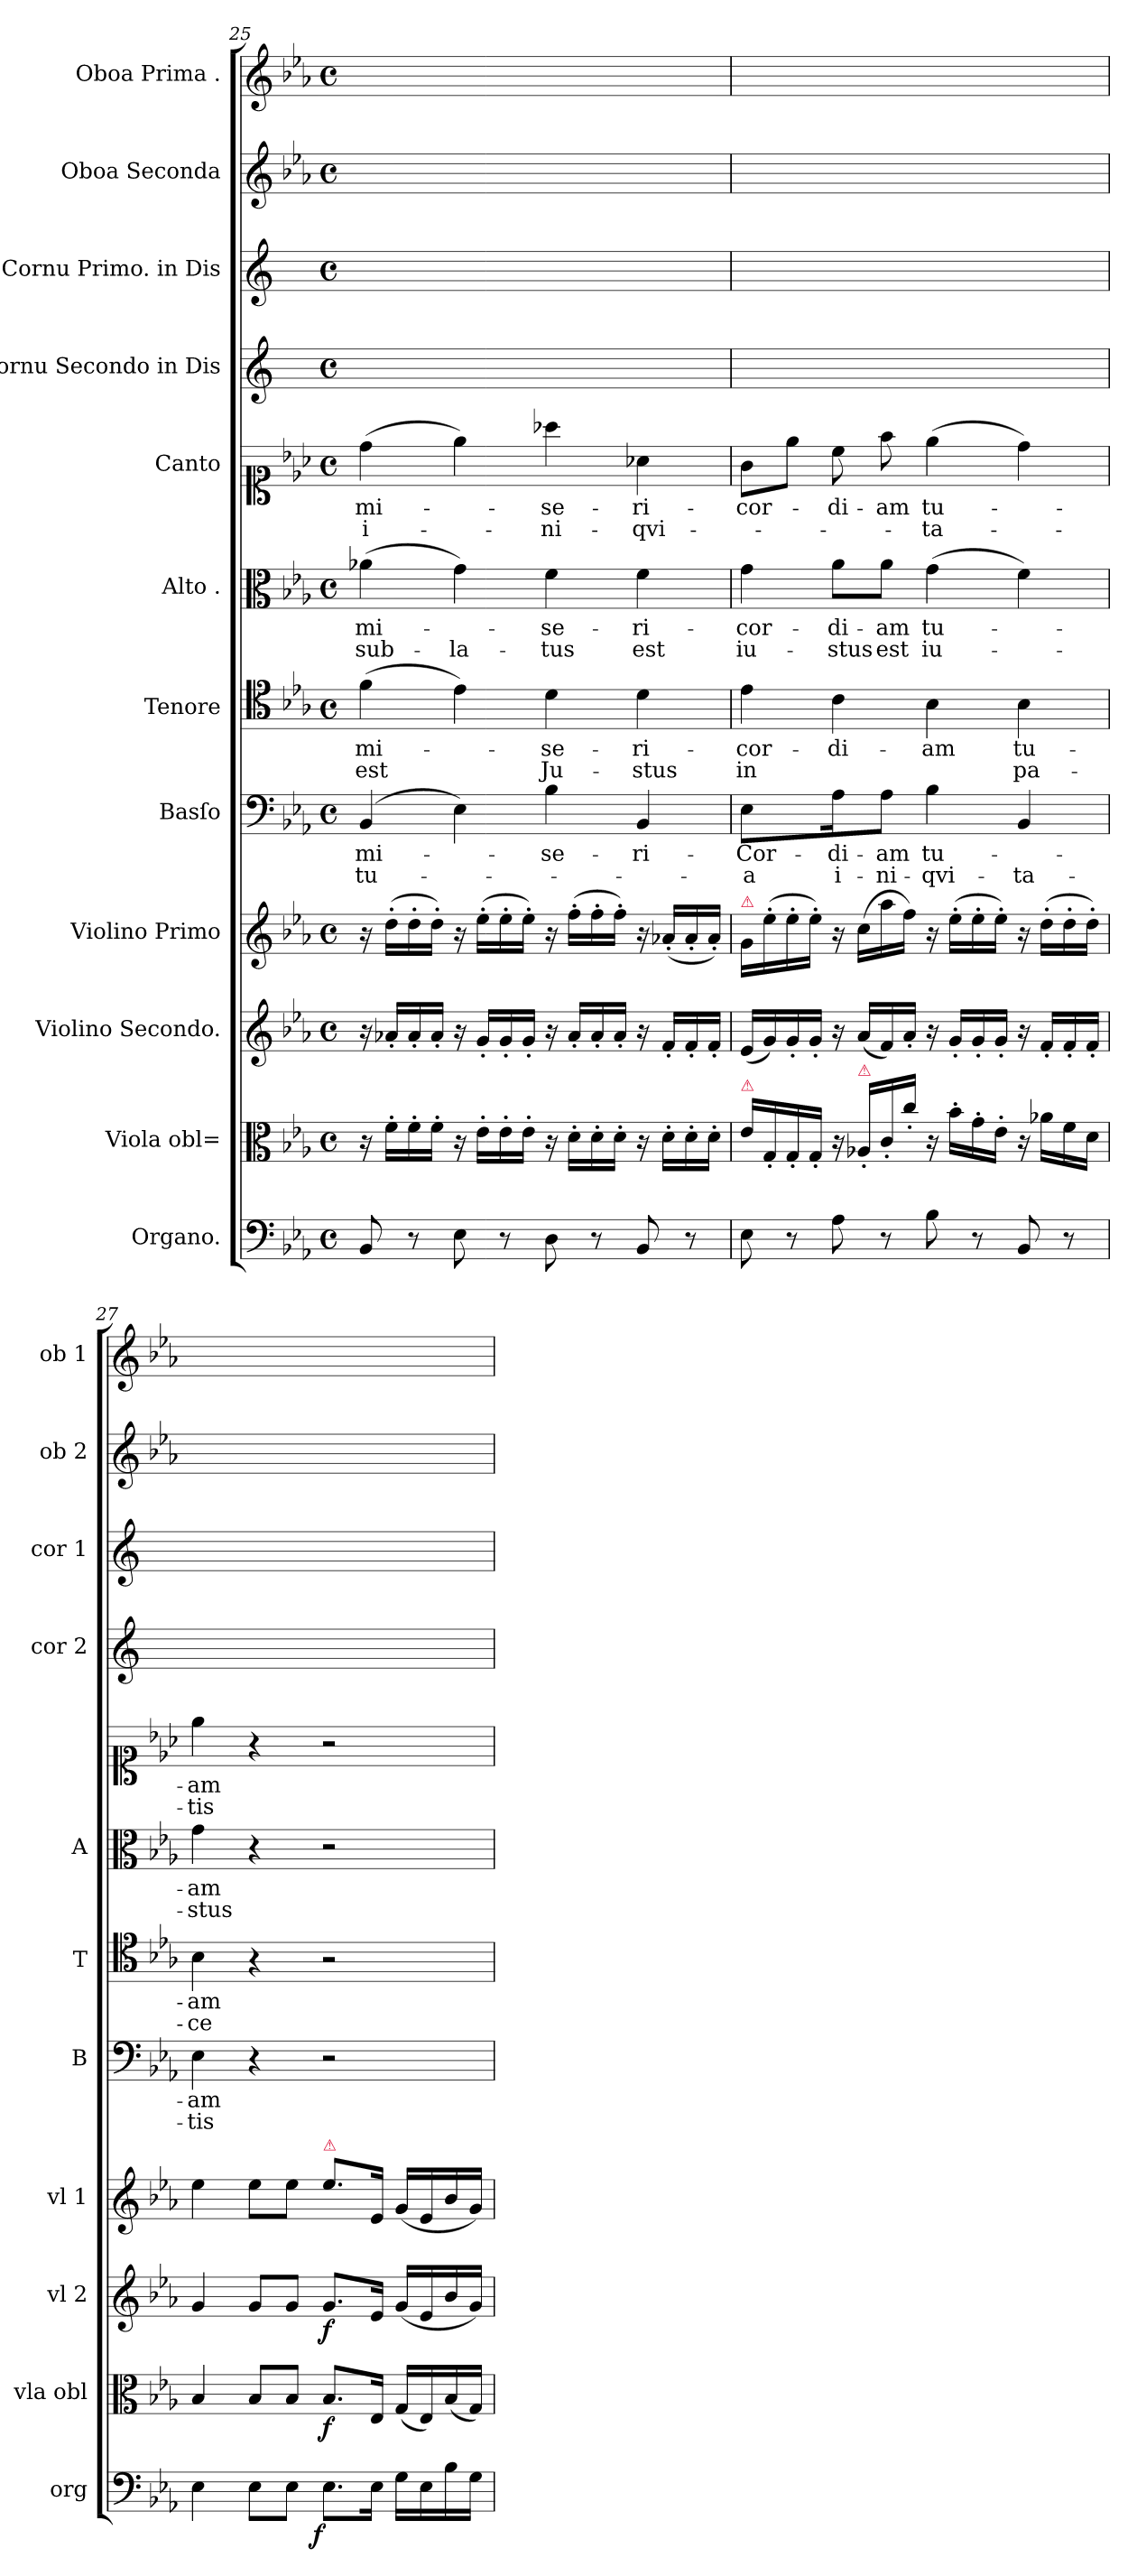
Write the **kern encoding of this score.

**kern	**dynam	**kern	**dynam	**kern	**dynam	**kern	**dynam	**kern	**text	**text	**kern	**text	**text	**kern	**text	**text	**kern	**text	**text	**kern	**kern	**kern	**kern
*part12	*part12	*part11	*part11	*part10	*part10	*part9	*part9	*part8	*part8	*part8	*part7	*part7	*part7	*part6	*part6	*part6	*part5	*part5	*part5	*part4	*part3	*part2	*part1
*staff12	*staff12	*staff11	*staff11	*staff10	*staff10	*staff9	*staff9	*staff8	*staff8	*staff8	*staff7	*staff7	*staff7	*staff6	*staff6	*staff6	*staff5	*staff5	*staff5	*staff4	*staff3	*staff2	*staff1
*I"Organo.	*	*I"Viola obl=	*	*I"Violino Secondo.	*	*I"Violino Primo	*	*I"Basſo	*	*	*I"Tenore	*	*	*I"Alto .	*	*	*I"Canto	*	*	*I"Cornu Secondo in Dis	*I"Cornu Primo. in Dis	*I"Oboa Seconda	*I"Oboa Prima .
*I'org	*	*I'vla obl	*	*I'vl 2	*	*I'vl 1	*	*I'B	*	*	*I'T	*	*	*I'A	*	*	*	*	*	*I'cor 2	*I'cor 1	*I'ob 2	*I'ob 1
*clefF4	*	*clefC3	*	*clefG2	*	*clefG2	*	*clefF4	*	*	*clefC4	*	*	*clefC3	*	*	*clefC1	*	*	*clefG2	*clefG2	*clefG2	*clefG2
*	*	*	*	*	*	*	*	*	*	*	*	*	*	*	*	*	*	*	*	*ITrd5c9	*ITrd5c9	*	*
*k[b-e-a-]	*	*k[b-e-a-]	*	*k[b-e-a-]	*	*k[b-e-a-]	*	*k[b-e-a-]	*	*	*k[b-e-a-]	*	*	*k[b-e-a-]	*	*	*k[b-e-a-]	*	*	*k[b-e-a-]	*k[b-e-a-]	*k[b-e-a-]	*k[b-e-a-]
*E-:	*	*E-:	*	*E-:	*	*E-:	*	*E-:	*	*	*E-:	*	*	*E-:	*	*	*E-:	*	*	*E-:	*E-:	*E-:	*E-:
*M4/4	*	*M4/4	*	*M4/4	*	*M4/4	*	*M4/4	*	*	*M4/4	*	*	*M4/4	*	*	*M4/4	*	*	*M4/4	*M4/4	*M4/4	*M4/4
*met(c)	*	*met(c)	*	*met(c)	*	*met(c)	*	*met(c)	*	*	*met(c)	*	*	*met(c)	*	*	*met(c)	*	*	*met(c)	*met(c)	*met(c)	*met(c)
=25	=25	=25	=25	=25	=25	=25	=25	=25	=25	=25	=25	=25	=25	=25	=25	=25	=25	=25	=25	=25	=25	=25	=25
8BB-/	.	16r	.	16r	.	16r	.	(4BB-/	mi-	tu-	(4f\	mi-	est	(4a-X\	mi-	sub-	(4dd\	mi-	i-	1ryy	1ryy	1ryy	1ryy
.	.	16f'\LL	.	16a-X'/LL	.	(16dd'\LL	.	.	.	.	.	.	.	.	.	.	.	.	.	.	.	.	.
8r	.	16f'\	.	16a-'/	.	16dd'\	.	.	.	.	.	.	.	.	.	.	.	.	.	.	.	.	.
.	.	16f'\JJ	.	16a-'/JJ	.	16dd'\JJ)	.	.	.	.	.	.	.	.	.	.	.	.	.	.	.	.	.
8E-\	.	16r	.	16r	.	16r	.	4E-\)	.	.	4e-\)	.	.	4g\)	.	la-	4ee-\)	.	.	.	.	.	.
.	.	16e-'\LL	.	16g'/LL	.	(16ee-'\LL	.	.	.	.	.	.	.	.	.	.	.	.	.	.	.	.	.
8r	.	16e-'\	.	16g'/	.	16ee-'\	.	.	.	.	.	.	.	.	.	.	.	.	.	.	.	.	.
.	.	16e-'\JJ	.	16g'/JJ	.	16ee-'\JJ)	.	.	.	.	.	.	.	.	.	.	.	.	.	.	.	.	.
8D\	.	16r	.	16r	.	16r	.	4B-\	-se-	.	4d\	-se-	Ju-	4f\	-se-	-tus	4aa-X\	-se-	-ni-	.	.	.	.
.	.	16d'\LL	.	16a-'/LL	.	(16ff'\LL	.	.	.	.	.	.	.	.	.	.	.	.	.	.	.	.	.
8r	.	16d'\	.	16a-'/	.	16ff'\	.	.	.	.	.	.	.	.	.	.	.	.	.	.	.	.	.
.	.	16d'\JJ	.	16a-'/JJ	.	16ff'\JJ)	.	.	.	.	.	.	.	.	.	.	.	.	.	.	.	.	.
8BB-/	.	16r	.	16r	.	16r	.	4BB-/	-ri-	.	4d\	-ri-	-stus	4f\	-ri-	est	4a-X\	-ri-	-qvi-	.	.	.	.
.	.	16d'\LL	.	16f'/LL	.	(16a-X'/LL	.	.	.	.	.	.	.	.	.	.	.	.	.	.	.	.	.
8r	.	16d'\	.	16f'/	.	16a-'/	.	.	.	.	.	.	.	.	.	.	.	.	.	.	.	.	.
.	.	16d'\JJ	.	16f'/JJ	.	16a-'/JJ)	.	.	.	.	.	.	.	.	.	.	.	.	.	.	.	.	.
=26	=26	=26	=26	=26	=26	=26	=26	=26	=26	=26	=26	=26	=26	=26	=26	=26	=26	=26	=26	=26	=26	=26	=26
!	!	!	!	!	!	!LO:TX:a:color=crimson:t=⚠	!	!	!	!	!	!	!	!	!	!	!	!	!	!	!	!	!
!	!	!LO:TX:a:color=crimson:t=⚠	!	!	!	!	!	!	!	!	!	!	!	!	!	!	!	!	!	!	!	!	!
8E-\	.	16e-\LL	.	(16e-/LL	.	16g/LL	.	4E-\	-Cor-	-a	4e-\	-cor-	in	4g\	-cor-	iu-	8g\L	-cor-	.	1ryy	1ryy	1ryy	1ryy
.	.	16G'/	.	16g/)	.	(16ee-'\	.	.	.	.	.	.	.	.	.	.	.	.	.	.	.	.	.
8r	.	16G'/	.	16g'/	.	16ee-'\	.	.	.	.	.	.	.	.	.	.	8ee-\J	.	.	.	.	.	.
.	.	16G'/JJ	.	16g'/JJ	.	16ee-'\JJ)	.	.	.	.	.	.	.	.	.	.	.	.	.	.	.	.	.
!	!	!	!	!	!	!	!	!LO:N:vis=16	!	!	!	!	!	!	!	!	!	!	!	!	!	!	!
8A-\	.	16r	.	16r	.	16r	.	8A-\	-di-	i-	4c\	-di-	.	8a-\L	-di-	-stus	8cc\	-di-	.	.	.	.	.
!	!	!LO:TX:a:color=crimson:t=⚠	!	!	!	!	!	!	!	!	!	!	!	!	!	!	!	!	!	!	!	!	!
.	.	16A-X'/LL	.	(16a-/LL	.	(16cc\LL	.	.	.	.	.	.	.	.	.	.	.	.	.	.	.	.	.
8r	.	16c'/	.	16f/)	.	16aa-\	.	8A-\J	-am	-ni-	.	.	.	8a-\J	-am	est	8ff\	-am	.	.	.	.	.
.	.	16cc'\JJ	.	16a-'/JJ	.	16ff\JJ)	.	.	.	.	.	.	.	.	.	.	.	.	.	.	.	.	.
8B-\	.	16r	.	16r	.	16r	.	4B-\	tu-	-qvi-	4B-\	-am	.	(4g\	tu-	iu-	(4ee-\	tu-	-ta-	.	.	.	.
.	.	16b-'\LL	.	16g'/LL	.	(16ee-'\LL	.	.	.	.	.	.	.	.	.	.	.	.	.	.	.	.	.
8r	.	16g'\	.	16g'/	.	16ee-'\	.	.	.	.	.	.	.	.	.	.	.	.	.	.	.	.	.
.	.	16e-'\JJ	.	16g'/JJ	.	16ee-'\JJ)	.	.	.	.	.	.	.	.	.	.	.	.	.	.	.	.	.
8BB-/	.	16r	.	16r	.	16r	.	4BB-/	.	-ta-	4B-\	tu-	pa-	4f\)	.	.	4dd\)	.	.	.	.	.	.
.	.	16a-X\LL	.	16f'/LL	.	(16dd'\LL	.	.	.	.	.	.	.	.	.	.	.	.	.	.	.	.	.
8r	.	16f\	.	16f'/	.	16dd'\	.	.	.	.	.	.	.	.	.	.	.	.	.	.	.	.	.
.	.	16d\JJ	.	16f'/JJ	.	16dd'\JJ)	.	.	.	.	.	.	.	.	.	.	.	.	.	.	.	.	.
=27	=27	=27	=27	=27	=27	=27	=27	=27	=27	=27	=27	=27	=27	=27	=27	=27	=27	=27	=27	=27	=27	=27	=27
4E-\	.	4B-/	.	4g/	.	4ee-\	.	4E-\	-am	-tis	4B-\	-am	-ce	4g\	-am	-stus	4ee-\	-am	-tis	1ryy	1ryy	1ryy	1ryy
8E-\L	.	8B-/L	.	8g/L	.	8ee-\L	.	4r	.	.	4r	.	.	4r	.	.	4r	.	.	.	.	.	.
8E-\J	.	8B-/J	.	8g/J	.	8ee-\J	.	.	.	.	.	.	.	.	.	.	.	.	.	.	.	.	.
!	!	!	!	!	!	!LO:TX:a:color=crimson:t=⚠	!	!	!	!	!	!	!	!	!	!	!	!	!	!	!	!	!
!	!LO:DY:rj	!	!	!	!	!	!	!	!	!	!	!	!	!	!	!	!	!	!	!	!	!	!
8.E-\L	f	8.B-/L	f	8.g/L	f	8.ee-\L	f&colon;	2r	.	.	2r	.	.	2r	.	.	2r	.	.	.	.	.	.
16E-\Jk	.	16E-/Jk	.	16e-/Jk	.	16e-/Jk	.	.	.	.	.	.	.	.	.	.	.	.	.	.	.	.	.
16G\LL	.	(16G/LL	.	(16g/LL	.	(16g/LL	.	.	.	.	.	.	.	.	.	.	.	.	.	.	.	.	.
16E-\	.	16E-/)	.	16e-/	.	16e-/	.	.	.	.	.	.	.	.	.	.	.	.	.	.	.	.	.
16B-\	.	(16B-/	.	16b-/	.	16b-/	.	.	.	.	.	.	.	.	.	.	.	.	.	.	.	.	.
16G\JJ	.	16G/JJ)	.	16g/JJ)	.	16g/JJ)	.	.	.	.	.	.	.	.	.	.	.	.	.	.	.	.	.
=	=	=	=	=	=	=	=	=	=	=	=	=	=	=	=	=	=	=	=	=	=	=	=
*-	*-	*-	*-	*-	*-	*-	*-	*-	*-	*-	*-	*-	*-	*-	*-	*-	*-	*-	*-	*-	*-	*-	*-
